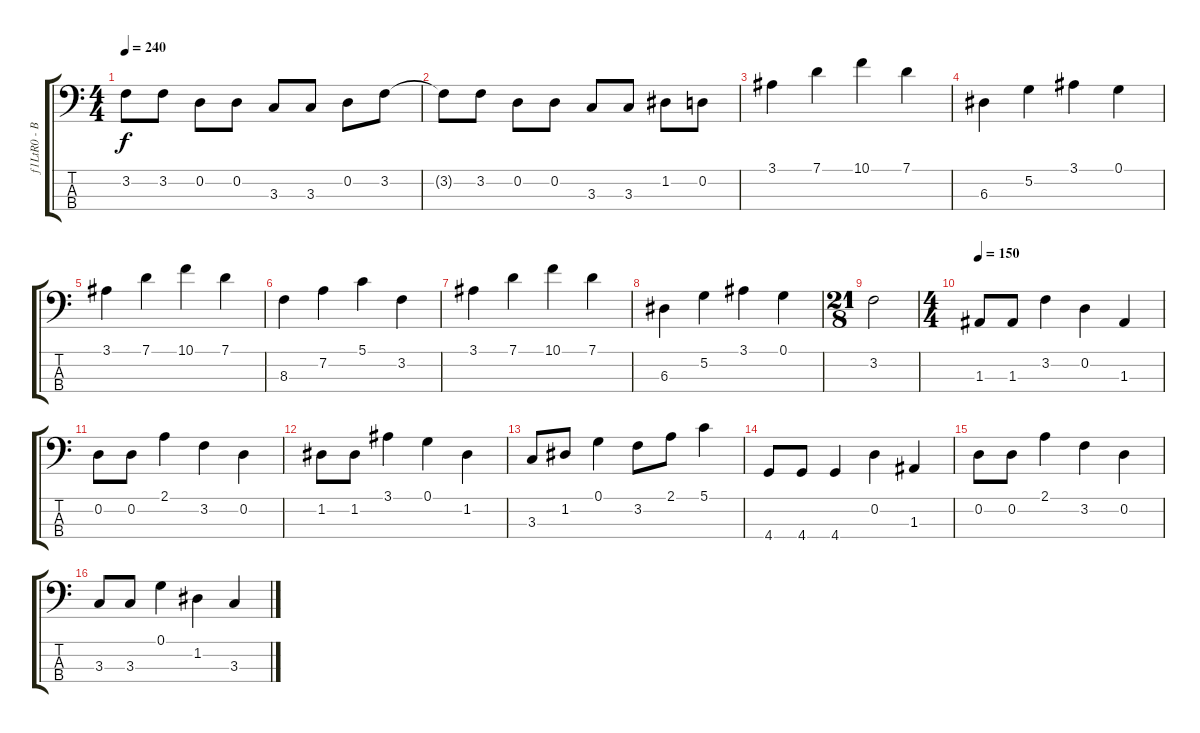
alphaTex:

\track ("f1LtR0 - Bass" "f1LtR0 - B") {instrument electricbassfinger}
\staff {score tabs}
\tuning (G2 D2 A1 Eb1) {hide}
\ts (4 4)
\tempo 240
\clef f4
\ks c
3.2.8{dy f} 3.2.8 0.2.8 0.2.8 3.3.8 3.3.8 0.2.8 3.2.8 |
3.2{t}.8 3.2.8 0.2.8 0.2.8 3.3.8 3.3.8 1.2.8 0.2.8 |
3.1.4 7.1.4 10.1.4 7.1.4 |
6.3.4 5.2.4 3.1.4 0.1.4 |
3.1.4 7.1.4 10.1.4 7.1.4 |
8.3.4 7.2.4 5.1.4 3.2.4 |
3.1.4 7.1.4 10.1.4 7.1.4 |
6.3.4 5.2.4 3.1.4 0.1.4 |
\ts (21 8)
3.2.2 |
\ts (4 4)
\tempo 175
\tempo 150
1.3.8 1.3.8 3.2.4 0.2.4 1.3.4 |
0.2.8 0.2.8 2.1.4 3.2.4 0.2.4 |
1.2.8 1.2.8 3.1.4 0.1.4 1.2.4 |
3.3.8 1.2.8 0.1.4 3.2.8 2.1.8 5.1.4 |
4.4.8 4.4.8 4.4.4 0.2.4 1.3.4 |
0.2.8 0.2.8 2.1.4 3.2.4 0.2.4 |
3.3.8 3.3.8 0.1.4 1.2.4 3.3.4
